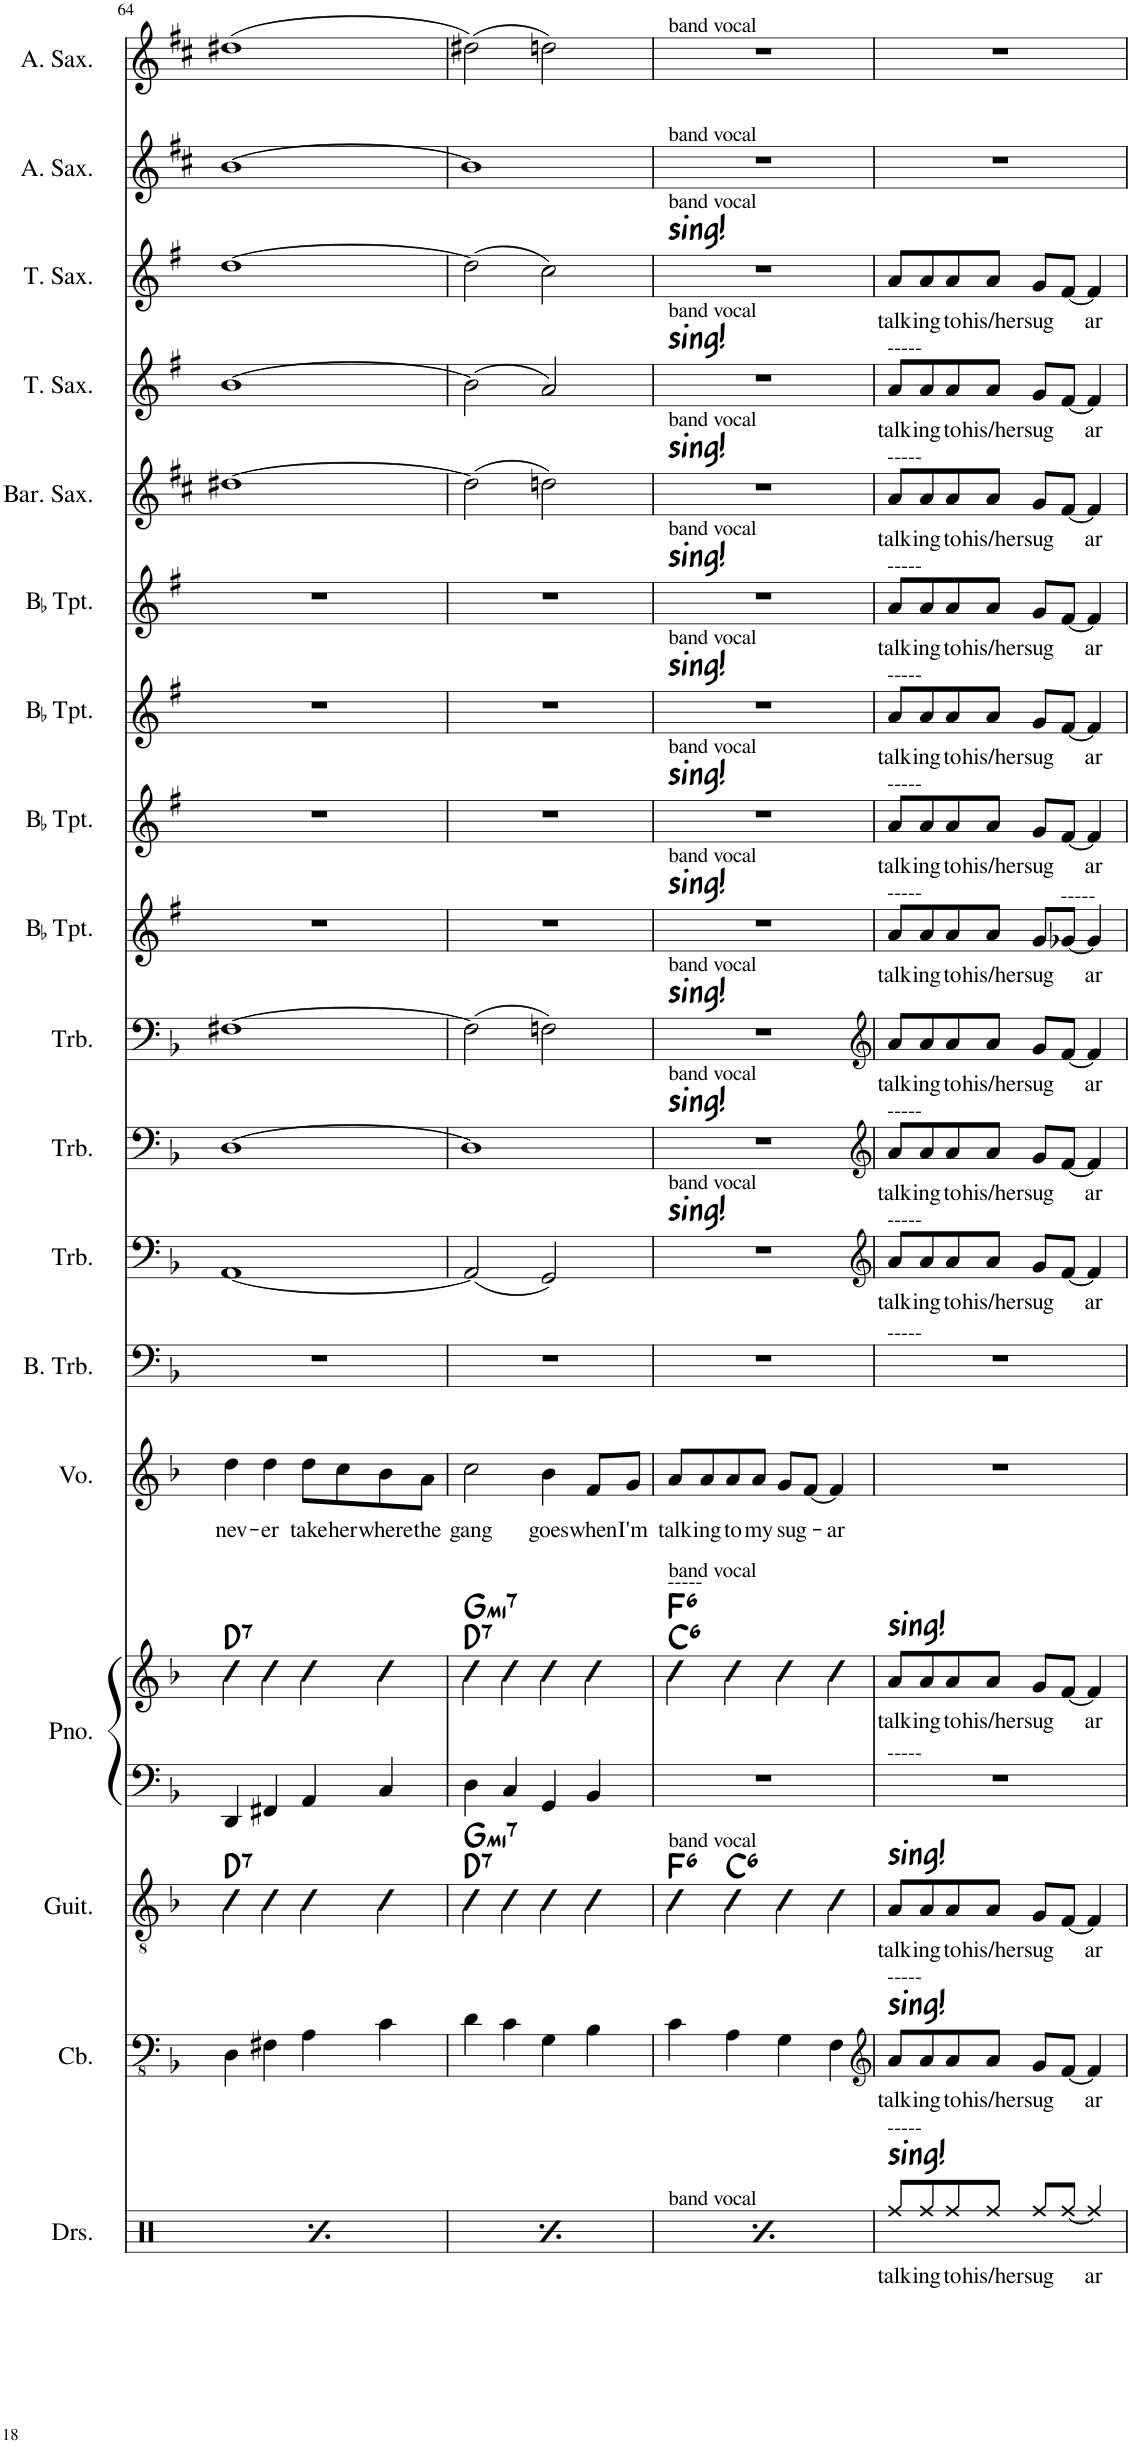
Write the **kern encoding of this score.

**kern	**text	**harte	**kern	**text	**harte	**kern	**text	**harte	**kern	**kern	**text	**harte	**kern	**text	**kern	**kern	**text	**kern	**text	**kern	**text	**harte	**kern	**text	**kern	**text	**kern	**text	**kern	**text	**harte	**kern	**text	**harte	**kern	**text	**kern	**text	**harte	**kern	**kern
*part18	*part18	*part18	*part17	*part17	*part17	*part16	*part16	*part16	*part15	*part15	*part15	*part15	*part14	*part14	*part13	*part12	*part12	*part11	*part11	*part10	*part10	*part10	*part9	*part9	*part8	*part8	*part7	*part7	*part6	*part6	*part6	*part5	*part5	*part5	*part4	*part4	*part3	*part3	*part3	*part2	*part1
*staff19	*staff19	*	*staff18	*staff18	*	*staff17	*staff17	*	*staff16	*staff15	*staff15	*	*staff14	*staff14	*staff13	*staff12	*staff12	*staff11	*staff11	*staff10	*staff10	*	*staff9	*staff9	*staff8	*staff8	*staff7	*staff7	*staff6	*staff6	*	*staff5	*staff5	*	*staff4	*staff4	*staff3	*staff3	*	*staff2	*staff1
*I"Drumset	*	*	*I"Double Bass	*	*	*I"Guitar	*	*	*I"Piano	*	*	*	*I"Voice	*	*I"Bass Trombone	*I"Trombone	*	*I"Trombone	*	*I"Trombone	*	*	*I"BaccidentalFlat Trumpet	*	*I"BaccidentalFlat Trumpet	*	*I"BaccidentalFlat Trumpet	*	*I"BaccidentalFlat Trumpet	*	*	*I"Baritone Saxophone	*	*	*I"Tenor Saxophone	*	*I"Tenor Saxophone	*	*	*I"Alto Saxophone	*I"Alto Saxophone
*I'Drs.	*	*	*	*	*	*I'Guit.	*	*	*I'Pno.	*	*	*	*I'Vo.	*	*I'B. Trb.	*I'Trb.	*	*I'Trb.	*	*I'Trb.	*	*	*I'BaccidentalFlat Tpt.	*	*I'BaccidentalFlat Tpt.	*	*I'BaccidentalFlat Tpt.	*	*I'BaccidentalFlat Tpt.	*	*	*I'Bar. Sax.	*	*	*I'T. Sax.	*	*I'T. Sax.	*	*	*I'A. Sax.	*I'A. Sax.
!!LO:PB:g=z
*clefX	*	*	*clefFv4	*	*	*clefGv2	*	*	*clefF4	*clefG2	*	*	*clefG2	*	*clefF4	*clefF4	*	*clefF4	*	*clefF4	*	*	*clefG2	*	*clefG2	*	*clefG2	*	*clefG2	*	*	*clefG2	*	*	*clefG2	*	*clefG2	*	*	*clefG2	*clefG2
*	*	*	*Trd7c12	*	*	*	*	*	*	*	*	*	*	*	*	*	*	*	*	*	*	*	*Trd1c2	*	*Trd1c2	*	*Trd1c2	*	*Trd1c2	*	*	*Trd12c21	*	*	*Trd8c14	*	*Trd8c14	*	*	*Trd5c9	*Trd5c9
*k[]	*	*	*k[b-]	*	*	*k[b-]	*	*	*k[b-]	*k[b-]	*	*	*k[b-]	*	*k[b-]	*k[b-]	*	*k[b-]	*	*k[b-]	*	*	*k[f#]	*	*k[f#]	*	*k[f#]	*	*k[f#]	*	*	*k[f#c#]	*	*	*k[f#]	*	*k[f#]	*	*	*k[f#c#]	*k[f#c#]
*M4/4	*	*	*M4/4	*	*	*M4/4	*	*	*M4/4	*M4/4	*	*	*M4/4	*	*M4/4	*M4/4	*	*M4/4	*	*M4/4	*	*	*M4/4	*	*M4/4	*	*M4/4	*	*M4/4	*	*	*M4/4	*	*	*M4/4	*	*M4/4	*	*	*M4/4	*M4/4
=64	=64	=64	=64	=64	=64	=64	=64	=64	=64	=64	=64	=64	=64	=64	=64	=64	=64	=64	=64	=64	=64	=64	=64	=64	=64	=64	=64	=64	=64	=64	=64	=64	=64	=64	=64	=64	=64	=64	=64	=64	=64
*^	*	*	*	*	*	*	*	*	*	*	*	*	*	*	*	*	*	*	*	*	*	*	*	*	*	*	*	*	*	*	*	*	*	*	*	*	*	*	*	*	*
!	!	!	!	!	!	!	!	!	!LO:H:kt=7	!	!	!	!LO:H:kt=7	!	!LO:LY:b	!	!	!	!	!	!	!	!	!	!	!	!	!	!	!	!	!	!	!	!	!	!	!	!	!	!	!
4Rff/	4Rf\	.	.	4DD\	.	.	4c\	.	D:7	4DD/	4cc\	.	D:7	4dd\	nev-	1r	[1AA	.	[1D	.	[1F#X	.	.	1r	.	1r	.	1r	.	1r	.	.	[1dd#X	.	.	[1b	.	[1dd	.	.	[1b	(1dd#X
!	!	!	!	!	!	!	!	!	!	!	!	!	!	!	!LO:LY:b	!	!	!	!	!	!	!	!	!	!	!	!	!	!	!	!	!	!	!	!	!	!	!	!	!	!	!
4Rff/	4Rf\	.	.	4FF#X\	.	.	4c\	.	.	4FF#X/	4cc\	.	.	4dd\	-er	.	.	.	.	.	.	.	.	.	.	.	.	.	.	.	.	.	.	.	.	.	.	.	.	.	.	.
!	!	!	!	!	!	!	!	!	!	!	!	!	!	!	!LO:LY:b	!	!	!	!	!	!	!	!	!	!	!	!	!	!	!	!	!	!	!	!	!	!	!	!	!	!	!
4Rff/	4Rf\	.	.	4AA\	.	.	4c\	.	.	4AA/	4cc\	.	.	8dd\L	take	.	.	.	.	.	.	.	.	.	.	.	.	.	.	.	.	.	.	.	.	.	.	.	.	.	.	.
!	!	!	!	!	!	!	!	!	!	!	!	!	!	!	!LO:LY:b	!	!	!	!	!	!	!	!	!	!	!	!	!	!	!	!	!	!	!	!	!	!	!	!	!	!	!
.	.	.	.	.	.	.	.	.	.	.	.	.	.	8cc\	her	.	.	.	.	.	.	.	.	.	.	.	.	.	.	.	.	.	.	.	.	.	.	.	.	.	.	.
!	!	!	!	!	!	!	!	!	!	!	!	!	!	!	!LO:LY:b	!	!	!	!	!	!	!	!	!	!	!	!	!	!	!	!	!	!	!	!	!	!	!	!	!	!	!
4Rff/	4Rf\	.	.	4C\	.	.	4c\	.	.	4C/	4cc\	.	.	8b-\	where	.	.	.	.	.	.	.	.	.	.	.	.	.	.	.	.	.	.	.	.	.	.	.	.	.	.	.
!	!	!	!	!	!	!	!	!	!	!	!	!	!	!	!LO:LY:b	!	!	!	!	!	!	!	!	!	!	!	!	!	!	!	!	!	!	!	!	!	!	!	!	!	!	!
.	.	.	.	.	.	.	.	.	.	.	.	.	.	8a\J	the	.	.	.	.	.	.	.	.	.	.	.	.	.	.	.	.	.	.	.	.	.	.	.	.	.	.	.
=65	=65	=65	=65	=65	=65	=65	=65	=65	=65	=65	=65	=65	=65	=65	=65	=65	=65	=65	=65	=65	=65	=65	=65	=65	=65	=65	=65	=65	=65	=65	=65	=65	=65	=65	=65	=65	=65	=65	=65	=65	=65	=65
!	!	!	!	!	!	!	!	!	!LO:H:n=1:kt=7	!	!	!	!	!	!LO:LY:b	!	!	!	!	!	!	!	!	!	!	!	!	!	!	!	!	!	!	!	!	!	!	!	!	!	!	!
!	!	!	!	!	!	!	!	!	!LO:H:n=2:kt=m7	!	!	!	!LO:H:n=1:kt=7	!	!	!	!	!	!	!	!	!	!	!	!	!	!	!	!	!	!	!	!	!	!	!	!	!	!	!	!	!
!	!	!	!	!	!	!	!	!	!	!	!	!	!LO:H:n=2:kt=m7	!	!	!	!	!	!	!	!	!	!	!	!	!	!	!	!	!	!	!	!	!	!	!	!	!	!	!	!	!
4Rff/	4Rf\	.	.	4D\	.	.	4c\	.	D:7 G:min7	4D\	4cc\	.	D:7 G:min7	2cc\	gang	1r	(2AA/]	.	1D]	.	(2F#\]	.	.	1r	.	1r	.	1r	.	1r	.	.	(2dd#\]	.	.	(2b\]	.	(2dd\]	.	.	1b]	(2dd#X\)
4Rff/	4Rf\	.	.	4C\	.	.	4c\	.	.	4C/	4cc\	.	.	.	.	.	.	.	.	.	.	.	.	.	.	.	.	.	.	.	.	.	.	.	.	.	.	.	.	.	.	.
!	!	!	!	!	!	!	!	!	!	!	!	!	!	!	!LO:LY:b	!	!	!	!	!	!	!	!	!	!	!	!	!	!	!	!	!	!	!	!	!	!	!	!	!	!	!
4Rff/	4Rf\	.	.	4GG\	.	.	4c\	.	.	4GG/	4cc\	.	.	4b-\	goes	.	2GG/)	.	.	.	2Fn\)	.	.	.	.	.	.	.	.	.	.	.	2ddn\)	.	.	2a/)	.	2cc\)	.	.	.	2ddn\)
!	!	!	!	!	!	!	!	!	!	!	!	!	!	!	!LO:LY:b	!	!	!	!	!	!	!	!	!	!	!	!	!	!	!	!	!	!	!	!	!	!	!	!	!	!	!
4Rff/	4Rf\	.	.	4BB-\	.	.	4c\	.	.	4BB-/	4cc\	.	.	8f/L	when	.	.	.	.	.	.	.	.	.	.	.	.	.	.	.	.	.	.	.	.	.	.	.	.	.	.	.
!	!	!	!	!	!	!	!	!	!	!	!	!	!	!	!LO:LY:b	!	!	!	!	!	!	!	!	!	!	!	!	!	!	!	!	!	!	!	!	!	!	!	!	!	!	!
.	.	.	.	.	.	.	.	.	.	.	.	.	.	8g/J	I'm	.	.	.	.	.	.	.	.	.	.	.	.	.	.	.	.	.	.	.	.	.	.	.	.	.	.	.
=66	=66	=66	=66	=66	=66	=66	=66	=66	=66	=66	=66	=66	=66	=66	=66	=66	=66	=66	=66	=66	=66	=66	=66	=66	=66	=66	=66	=66	=66	=66	=66	=66	=66	=66	=66	=66	=66	=66	=66	=66	=66	=66
!	!	!	!	!	!	!	!	!	!	!	!	!	!	!	!	!	!	!	!	!	!	!	!	!	!	!	!	!	!	!	!	!	!	!	!	!	!	!	!	!	!	!LO:TX:a:t=band vocal
!	!	!	!	!	!	!	!	!	!	!	!	!	!	!	!	!	!	!	!	!	!	!	!	!	!	!	!	!	!	!	!	!	!	!	!	!	!	!	!	!	!LO:TX:a:t=band vocal	!
!	!	!	!	!	!	!	!	!	!	!	!	!	!	!	!	!	!	!	!	!	!	!	!	!	!	!	!	!	!	!	!	!	!	!	!	!	!	!LO:TX:a:t=band vocal	!	!	!	!
!	!	!	!	!	!	!	!	!	!	!	!	!	!	!	!	!	!	!	!	!	!	!	!	!	!	!	!	!	!	!	!	!	!	!	!	!LO:TX:a:t=band vocal	!	!	!	!	!	!
!	!	!	!	!	!	!	!	!	!	!	!	!	!	!	!	!	!	!	!	!	!	!	!	!	!	!	!	!	!	!	!	!	!LO:TX:a:t=band vocal	!	!	!	!	!	!	!	!	!
!	!	!	!	!	!	!	!	!	!	!	!	!	!	!	!	!	!	!	!	!	!	!	!	!	!	!	!	!	!	!LO:TX:a:t=band vocal	!	!	!	!	!	!	!	!	!	!	!	!
!	!	!	!	!	!	!	!	!	!	!	!	!	!	!	!	!	!	!	!	!	!	!	!	!	!	!	!	!LO:TX:a:t=band vocal	!	!	!	!	!	!	!	!	!	!	!	!	!	!
!	!	!	!	!	!	!	!	!	!	!	!	!	!	!	!	!	!	!	!	!	!	!	!	!	!	!LO:TX:a:t=band vocal	!	!	!	!	!	!	!	!	!	!	!	!	!	!	!	!
!	!	!	!	!	!	!	!	!	!	!	!	!	!	!	!	!	!	!	!	!	!	!	!	!LO:TX:a:t=band vocal	!	!	!	!	!	!	!	!	!	!	!	!	!	!	!	!	!	!
!	!	!	!	!	!	!	!	!	!	!	!	!	!	!	!	!	!	!	!	!	!LO:TX:a:t=band vocal	!	!	!	!	!	!	!	!	!	!	!	!	!	!	!	!	!	!	!	!	!
!	!	!	!	!	!	!	!	!	!	!	!	!	!	!	!	!	!	!	!LO:TX:a:t=band vocal	!	!	!	!	!	!	!	!	!	!	!	!	!	!	!	!	!	!	!	!	!	!	!
!	!	!	!	!	!	!	!	!	!	!	!	!	!	!	!	!	!LO:TX:a:t=band vocal	!	!	!	!	!	!	!	!	!	!	!	!	!	!	!	!	!	!	!	!	!	!	!	!	!
!	!	!	!	!	!	!	!	!	!	!	!LO:TX:a:t=-----	!	!	!	!	!	!	!	!	!	!	!	!	!	!	!	!	!	!	!	!	!	!	!	!	!	!	!	!	!	!	!
!	!	!	!	!	!	!	!	!	!	!	!LO:TX:a:t=band vocal	!	!	!	!	!	!	!	!	!	!	!	!	!	!	!	!	!	!	!	!	!	!	!	!	!	!	!	!	!	!	!
!	!	!	!	!	!	!	!LO:TX:a:t=band vocal	!	!	!	!	!	!	!	!	!	!	!	!	!	!	!	!	!	!	!	!	!	!	!	!	!	!	!	!	!	!	!	!	!	!	!
!	!	!	!	!	!	!	!	!	!LO:H:kt=6	!	!	!	!LO:H:n=1:kt=6	!	!LO:LY:b	!	!	!	!	!	!	!	!	!	!	!	!	!	!	!	!	!	!	!	!	!	!	!	!	!	!	!
!	!	!	!	!	!	!	!	!	!	!	!	!	!LO:H:n=2:kt=6	!	!	!	!	!	!	!	!	!	!LO:H:kt=sing!	!	!	!	!	!	!	!	!	!LO:H:kt=sing!	!	!	!LO:H:kt=sing!	!	!	!	!	!LO:H:kt=sing!	!	!
4Rff/	4Rf\	.	.	4C\	.	.	4c\	.	F:maj6	1r	4cc\	.	C:maj6 F:maj6	8a/L	talk-	1r	1r	.	1r	.	1r	.	N	1r	.	1r	.	1r	.	1r	.	N	1r	.	N	1r	.	1r	.	N	1r	1r
!	!	!	!	!	!	!	!	!	!	!	!	!	!	!	!LO:LY:b	!	!	!	!	!	!	!	!	!	!	!	!	!	!	!	!	!	!	!	!	!	!	!	!	!	!	!
.	.	.	.	.	.	.	.	.	.	.	.	.	.	8a/	ing	.	.	.	.	.	.	.	.	.	.	.	.	.	.	.	.	.	.	.	.	.	.	.	.	.	.	.
!	!	!	!	!	!	!	!	!	!LO:H:kt=6	!	!	!	!	!	!LO:LY:b	!	!	!	!	!	!	!	!	!	!	!	!	!	!	!	!	!	!	!	!	!	!	!	!	!	!	!
4Rff/	4Rf\	.	.	4AA\	.	.	4c\	.	C:maj6	.	4cc\	.	.	8a/	to	.	.	.	.	.	.	.	.	.	.	.	.	.	.	.	.	.	.	.	.	.	.	.	.	.	.	.
!	!	!	!	!	!	!	!	!	!	!	!	!	!	!	!LO:LY:b	!	!	!	!	!	!	!	!	!	!	!	!	!	!	!	!	!	!	!	!	!	!	!	!	!	!	!
.	.	.	.	.	.	.	.	.	.	.	.	.	.	8a/J	my	.	.	.	.	.	.	.	.	.	.	.	.	.	.	.	.	.	.	.	.	.	.	.	.	.	.	.
!	!	!	!	!	!	!	!	!	!	!	!	!	!	!	!LO:LY:b	!	!	!	!	!	!	!	!	!	!	!	!	!	!	!	!	!	!	!	!	!	!	!	!	!	!	!
4Rff/	4Rf\	.	.	4GG\	.	.	4c\	.	.	.	4cc\	.	.	8g/L	sug-	.	.	.	.	.	.	.	.	.	.	.	.	.	.	.	.	.	.	.	.	.	.	.	.	.	.	.
.	.	.	.	.	.	.	.	.	.	.	.	.	.	[8f/J	.	.	.	.	.	.	.	.	.	.	.	.	.	.	.	.	.	.	.	.	.	.	.	.	.	.	.	.
!	!	!	!	!	!	!	!	!	!	!	!	!	!	!	!LO:LY:b	!	!	!	!	!	!	!	!	!	!	!	!	!	!	!	!	!	!	!	!	!	!	!	!	!	!	!
4Rff/	4Rf\	.	.	4FF\	.	.	4c\	.	.	.	4cc\	.	.	4f/]	ar	.	.	.	.	.	.	.	.	.	.	.	.	.	.	.	.	.	.	.	.	.	.	.	.	.	.	.
*v	*v	*	*	*	*	*	*	*	*	*	*	*	*	*	*	*	*	*	*	*	*	*	*	*	*	*	*	*	*	*	*	*	*	*	*	*	*	*	*	*	*	*
=67	=67	=67	=67	=67	=67	=67	=67	=67	=67	=67	=67	=67	=67	=67	=67	=67	=67	=67	=67	=67	=67	=67	=67	=67	=67	=67	=67	=67	=67	=67	=67	=67	=67	=67	=67	=67	=67	=67	=67	=67	=67
*clefG2	*	*	*clefG2	*	*	*	*	*	*	*	*	*	*	*	*	*clefG2	*	*clefG2	*	*clefG2	*	*	*	*	*	*	*	*	*	*	*	*	*	*	*	*	*	*	*	*	*
*^	*	*	*	*	*	*	*	*	*	*	*	*	*	*	*	*	*	*	*	*	*	*	*	*	*	*	*	*	*	*	*	*	*	*	*	*	*	*	*	*	*
!	!	!	!	!	!	!	!	!	!	!	!	!	!	!	!	!	!	!	!	!	!	!	!	!	!	!	!	!	!	!	!	!	!	!	!	!LO:TX:a:t=-----	!	!	!	!	!	!
!	!	!	!	!	!	!	!	!	!	!	!	!	!	!	!	!	!	!	!	!	!	!	!	!	!	!	!	!	!	!	!	!	!LO:TX:a:t=-----	!	!	!	!	!	!	!	!	!
!	!	!	!	!	!	!	!	!	!	!	!	!	!	!	!	!	!	!	!	!	!	!	!	!	!	!	!	!	!	!LO:TX:a:t=-----	!	!	!	!	!	!	!	!	!	!	!	!
!	!	!	!	!	!	!	!	!	!	!	!	!	!	!	!	!	!	!	!	!	!	!	!	!	!	!	!	!LO:TX:a:t=-----	!	!	!	!	!	!	!	!	!	!	!	!	!	!
!	!	!	!	!	!	!	!	!	!	!	!	!	!	!	!	!	!	!	!	!	!	!	!	!	!	!LO:TX:a:t=-----	!	!	!	!	!	!	!	!	!	!	!	!	!	!	!	!
!	!	!	!	!	!	!	!	!	!	!	!	!	!	!	!	!	!	!	!	!	!	!	!	!LO:TX:a:t=-----	!	!	!	!	!	!	!	!	!	!	!	!	!	!	!	!	!	!
!	!	!	!	!	!	!	!	!	!	!	!	!	!	!	!	!	!	!	!LO:TX:a:t=-----	!	!	!	!	!	!	!	!	!	!	!	!	!	!	!	!	!	!	!	!	!	!	!
!	!	!	!	!	!	!	!	!	!	!	!	!	!	!	!	!	!LO:TX:a:t=-----	!	!	!	!	!	!	!	!	!	!	!	!	!	!	!	!	!	!	!	!	!	!	!	!	!
!	!	!	!	!	!	!	!	!	!	!	!	!	!	!	!	!LO:TX:a:t=-----	!	!	!	!	!	!	!	!	!	!	!	!	!	!	!	!	!	!	!	!	!	!	!	!	!	!
!	!	!	!	!	!	!	!	!	!	!LO:TX:a:t=-----	!	!	!	!	!	!	!	!	!	!	!	!	!	!	!	!	!	!	!	!	!	!	!	!	!	!	!	!	!	!	!	!
!	!	!	!	!LO:TX:a:t=-----	!	!	!	!	!	!	!	!	!	!	!	!	!	!	!	!	!	!	!	!	!	!	!	!	!	!	!	!	!	!	!	!	!	!	!	!	!	!
!LO:TX:a:t=-----	!	!	!	!	!	!	!	!	!	!	!	!	!	!	!	!	!	!	!	!	!	!	!	!	!	!	!	!	!	!	!	!	!	!	!	!	!	!	!	!	!	!
!	!	!LO:LY:b	!LO:H:kt=sing!	!	!LO:LY:b	!LO:H:kt=sing!	!	!LO:LY:b	!LO:H:kt=sing!	!	!	!LO:LY:b	!LO:H:kt=sing!	!	!	!	!	!LO:LY:b	!	!LO:LY:b	!	!LO:LY:b	!	!	!LO:LY:b	!	!LO:LY:b	!	!LO:LY:b	!	!LO:LY:b	!	!	!LO:LY:b	!	!	!LO:LY:b	!	!LO:LY:b	!	!	!
*v	*v	*	*	*	*	*	*	*	*	*	*	*	*	*	*	*	*	*	*	*	*	*	*	*	*	*	*	*	*	*	*	*	*	*	*	*	*	*	*	*	*	*
8Rff/L	talk-	N	8a/L	talk-	N	8A/L	talk-	N	1r	8a/L	talk-	N	1r	.	1r	8a/L	talk-	8a/L	talk-	8a/L	talk-	.	8a/L	talk-	8a/L	talk-	8a/L	talk-	8a/L	talk-	.	8a/L	talk-	.	8a/L	talk-	8a/L	talk-	.	1r	1r
!	!LO:LY:b	!	!	!LO:LY:b	!	!	!LO:LY:b	!	!	!	!LO:LY:b	!	!	!	!	!	!LO:LY:b	!	!LO:LY:b	!	!LO:LY:b	!	!	!LO:LY:b	!	!LO:LY:b	!	!LO:LY:b	!	!LO:LY:b	!	!	!LO:LY:b	!	!	!LO:LY:b	!	!LO:LY:b	!	!	!
8Rff/	-ing	.	8a/	-ing	.	8A/	-ing	.	.	8a/	-ing	.	.	.	.	8a/	ing	8a/	-ing	8a/	-ing	.	8a/	-ing	8a/	-ing	8a/	-ing	8a/	-ing	.	8a/	-ing	.	8a/	-ing	8a/	-ing	.	.	.
!	!LO:LY:b	!	!	!LO:LY:b	!	!	!LO:LY:b	!	!	!	!LO:LY:b	!	!	!	!	!	!LO:LY:b	!	!LO:LY:b	!	!LO:LY:b	!	!	!LO:LY:b	!	!LO:LY:b	!	!LO:LY:b	!	!LO:LY:b	!	!	!LO:LY:b	!	!	!LO:LY:b	!	!LO:LY:b	!	!	!
8Rff/	to	.	8a/	to	.	8A/	to	.	.	8a/	to	.	.	.	.	8a/	to	8a/	to	8a/	to	.	8a/	to	8a/	to	8a/	to	8a/	to	.	8a/	to	.	8a/	to	8a/	to	.	.	.
!	!LO:LY:b	!	!	!LO:LY:b	!	!	!LO:LY:b	!	!	!	!LO:LY:b	!	!	!	!	!	!LO:LY:b	!	!LO:LY:b	!	!LO:LY:b	!	!	!LO:LY:b	!	!LO:LY:b	!	!LO:LY:b	!	!LO:LY:b	!	!	!LO:LY:b	!	!	!LO:LY:b	!	!LO:LY:b	!	!	!
8Rff/J	his/her	.	8a/J	his/her	.	8A/J	his/her	.	.	8a/J	his/her	.	.	.	.	8a/J	his/her	8a/J	his/her	8a/J	his/her	.	8a/J	his/her	8a/J	his/her	8a/J	his/her	8a/J	his/her	.	8a/J	his/her	.	8a/J	his/her	8a/J	his/her	.	.	.
!	!LO:LY:b	!	!	!LO:LY:b	!	!	!LO:LY:b	!	!	!	!LO:LY:b	!	!	!	!	!	!LO:LY:b	!	!LO:LY:b	!	!LO:LY:b	!	!	!LO:LY:b	!	!LO:LY:b	!	!LO:LY:b	!	!LO:LY:b	!	!	!LO:LY:b	!	!	!LO:LY:b	!	!LO:LY:b	!	!	!
8Rff/L	sug	.	8g/L	sug	.	8G/L	sug	.	.	8g/L	sug	.	.	.	.	8g/L	sug	8g/L	sug	8g/L	sug	.	8g/L	sug	8g/L	sug	8g/L	sug	8g/L	sug	.	8g/L	sug	.	8g/L	sug	8g/L	sug	.	.	.
!	!	!	!	!	!	!	!	!	!	!	!	!	!	!	!	!	!	!	!	!	!	!	!LO:TX:a:t=-----	!	!	!	!	!	!	!	!	!	!	!	!	!	!	!	!	!	!
[8Rff/J	.	.	[8f/J	.	.	[8F/J	.	.	.	[8f/J	.	.	.	.	.	[8f/J	.	[8f/J	.	[8f/J	.	.	[8g-X/J	.	[8f#/J	.	[8f#/J	.	[8f#/J	.	.	[8f#/J	.	.	[8f#/J	.	[8f#/J	.	.	.	.
!	!LO:LY:b	!	!	!LO:LY:b	!	!	!LO:LY:b	!	!	!	!LO:LY:b	!	!	!	!	!	!LO:LY:b	!	!LO:LY:b	!	!LO:LY:b	!	!	!LO:LY:b	!	!LO:LY:b	!	!LO:LY:b	!	!LO:LY:b	!	!	!LO:LY:b	!	!	!LO:LY:b	!	!LO:LY:b	!	!	!
4Rff/]	ar	.	4f/]	ar	.	4F/]	ar	.	.	4f/]	ar	.	.	.	.	4f/]	ar	4f/]	ar	4f/]	ar	.	4g-/]	ar	4f#/]	ar	4f#/]	ar	4f#/]	ar	.	4f#/]	ar	.	4f#/]	ar	4f#/]	ar	.	.	.
=	=	=	=	=	=	=	=	=	=	=	=	=	=	=	=	=	=	=	=	=	=	=	=	=	=	=	=	=	=	=	=	=	=	=	=	=	=	=	=	=	=
*-	*-	*-	*-	*-	*-	*-	*-	*-	*-	*-	*-	*-	*-	*-	*-	*-	*-	*-	*-	*-	*-	*-	*-	*-	*-	*-	*-	*-	*-	*-	*-	*-	*-	*-	*-	*-	*-	*-	*-	*-	*-
